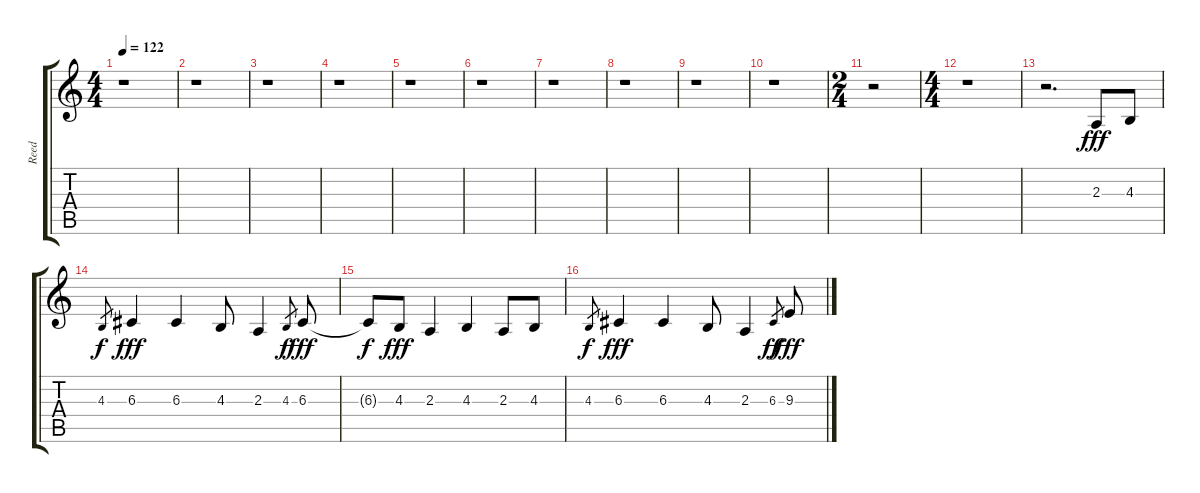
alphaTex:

\track ("Reed" "Reed") {instrument baritonesax}
\staff {score tabs}
\tuning (E4 B3 G3 D3 A2 E2) {hide}
\ts (4 4)
\tempo 122
\clef g2
\ks c
r.1{dy f} |
r.1 |
r.1 |
r.1 |
r.1 |
r.1 |
r.1 |
r.1 |
r.1 |
r.1 |
\ts (2 4)
r.2 |
\ts (4 4)
r.1 |
r.2{d} 2.3.8{dy fff} 4.3.8 |
4.3.8{gr dy f} 6.3.4{dy fff} 6.3.4 4.3.8 2.3.4 4.3.8{gr dy f} 6.3.8{dy fff} |
6.3{t}.8{dy f} 4.3.8{dy fff} 2.3.4 4.3.4 2.3.8 4.3.8 |
4.3.8{gr dy f} 6.3.4{dy fff} 6.3.4 4.3.8 2.3.4 6.3.8{gr dy ff} 9.3.8{dy fff}
